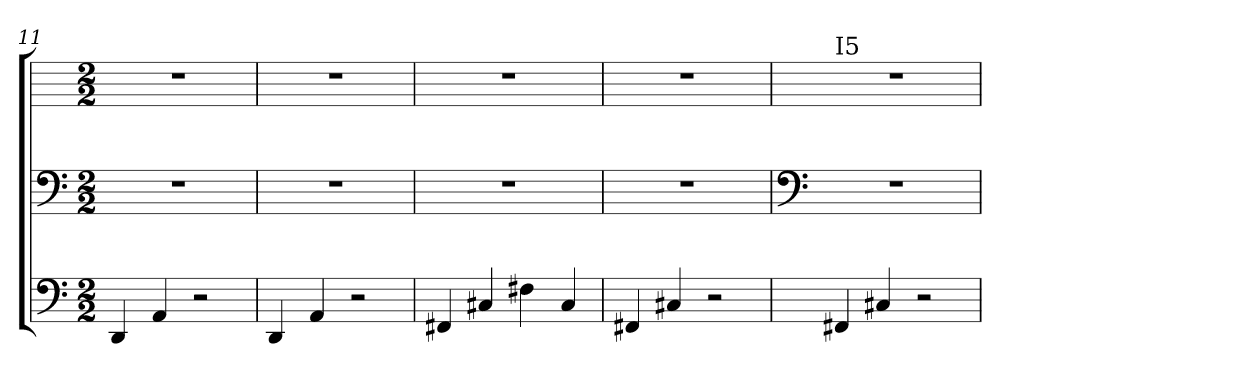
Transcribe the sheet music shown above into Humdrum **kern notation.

**kern	**kern	**kern
*part1	*part1	*part1
*staff3	*staff2	*staff1
*clefF4	*clefF4	*
*k[]	*k[]	*k[]
*C:	*C:	*C:
*M2/2	*M2/2	*M2/2
=11	=11	=11
4DD/	1r	1r
4AA/	.	.
2r	.	.
=12	=12	=12
4DD/	1r	1r
4AA/	.	.
2r	.	.
=13	=13	=13
4FF#X/	1r	1r
4C#X/	.	.
4F#X\	.	.
4C#/	.	.
=14	=14	=14
4FF#X/	1r	1r
4C#X/	.	.
2r	.	.
!!LO:PB:g=z
=15	=15	=15
*	*clefF4	*
!	!	!LO:TX:a:t=I5
4FF#X/	1r	1r
4C#X/	.	.
2r	.	.
=	=	=
*-	*-	*-
